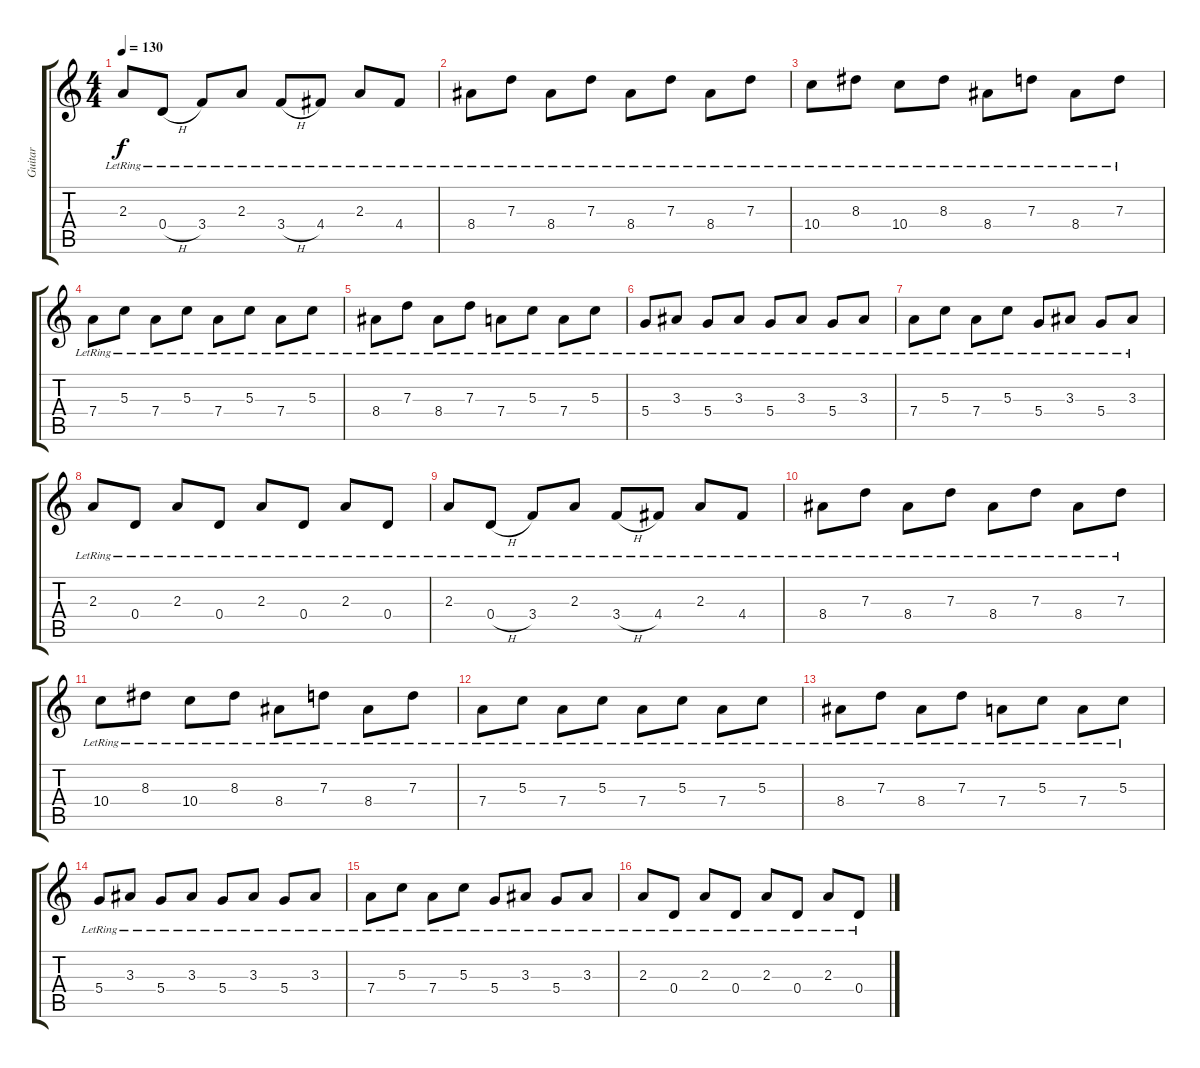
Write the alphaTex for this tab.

\track ("Guitar " "Guitar ") {instrument distortionguitar}
\staff {score tabs}
\tuning (E4 B3 G3 D3 A2 E2) {hide}
\ts (4 4)
\tempo 130
\clef g2
\ks c
2.3{lr}.8{dy f} 0.4{h lr}.8 3.4{lr}.8 2.3{lr}.8 3.4{h lr}.8 4.4{lr}.8 2.3{lr}.8 4.4{lr}.8 |
8.4{lr}.8 7.3{lr}.8 8.4{lr}.8 7.3{lr}.8 8.4{lr}.8 7.3{lr}.8 8.4{lr}.8 7.3{lr}.8 |
10.4{lr}.8 8.3{lr}.8 10.4{lr}.8 8.3{lr}.8 8.4{lr}.8 7.3{lr}.8 8.4{lr}.8 7.3{lr}.8 |
7.4{lr}.8 5.3{lr}.8 7.4{lr}.8 5.3{lr}.8 7.4{lr}.8 5.3{lr}.8 7.4{lr}.8 5.3{lr}.8 |
8.4{lr}.8 7.3{lr}.8 8.4{lr}.8 7.3{lr}.8 7.4{lr}.8 5.3{lr}.8 7.4{lr}.8 5.3{lr}.8 |
5.4{lr}.8 3.3{lr}.8 5.4{lr}.8 3.3{lr}.8 5.4{lr}.8 3.3{lr}.8 5.4{lr}.8 3.3{lr}.8 |
7.4{lr}.8 5.3{lr}.8 7.4{lr}.8 5.3{lr}.8 5.4{lr}.8 3.3{lr}.8 5.4{lr}.8 3.3{lr}.8 |
2.3{lr}.8 0.4{lr}.8 2.3{lr}.8 0.4{lr}.8 2.3{lr}.8 0.4{lr}.8 2.3{lr}.8 0.4{lr}.8 |
2.3{lr}.8 0.4{h lr}.8 3.4{lr}.8 2.3{lr}.8 3.4{h lr}.8 4.4{lr}.8 2.3{lr}.8 4.4{lr}.8 |
8.4{lr}.8 7.3{lr}.8 8.4{lr}.8 7.3{lr}.8 8.4{lr}.8 7.3{lr}.8 8.4{lr}.8 7.3{lr}.8 |
10.4{lr}.8 8.3{lr}.8 10.4{lr}.8 8.3{lr}.8 8.4{lr}.8 7.3{lr}.8 8.4{lr}.8 7.3{lr}.8 |
7.4{lr}.8 5.3{lr}.8 7.4{lr}.8 5.3{lr}.8 7.4{lr}.8 5.3{lr}.8 7.4{lr}.8 5.3{lr}.8 |
8.4{lr}.8 7.3{lr}.8 8.4{lr}.8 7.3{lr}.8 7.4{lr}.8 5.3{lr}.8 7.4{lr}.8 5.3{lr}.8 |
5.4{lr}.8 3.3{lr}.8 5.4{lr}.8 3.3{lr}.8 5.4{lr}.8 3.3{lr}.8 5.4{lr}.8 3.3{lr}.8 |
7.4{lr}.8 5.3{lr}.8 7.4{lr}.8 5.3{lr}.8 5.4{lr}.8 3.3{lr}.8 5.4{lr}.8 3.3{lr}.8 |
2.3{lr}.8 0.4{lr}.8 2.3{lr}.8 0.4{lr}.8 2.3{lr}.8 0.4{lr}.8 2.3{lr}.8 0.4{lr}.8
